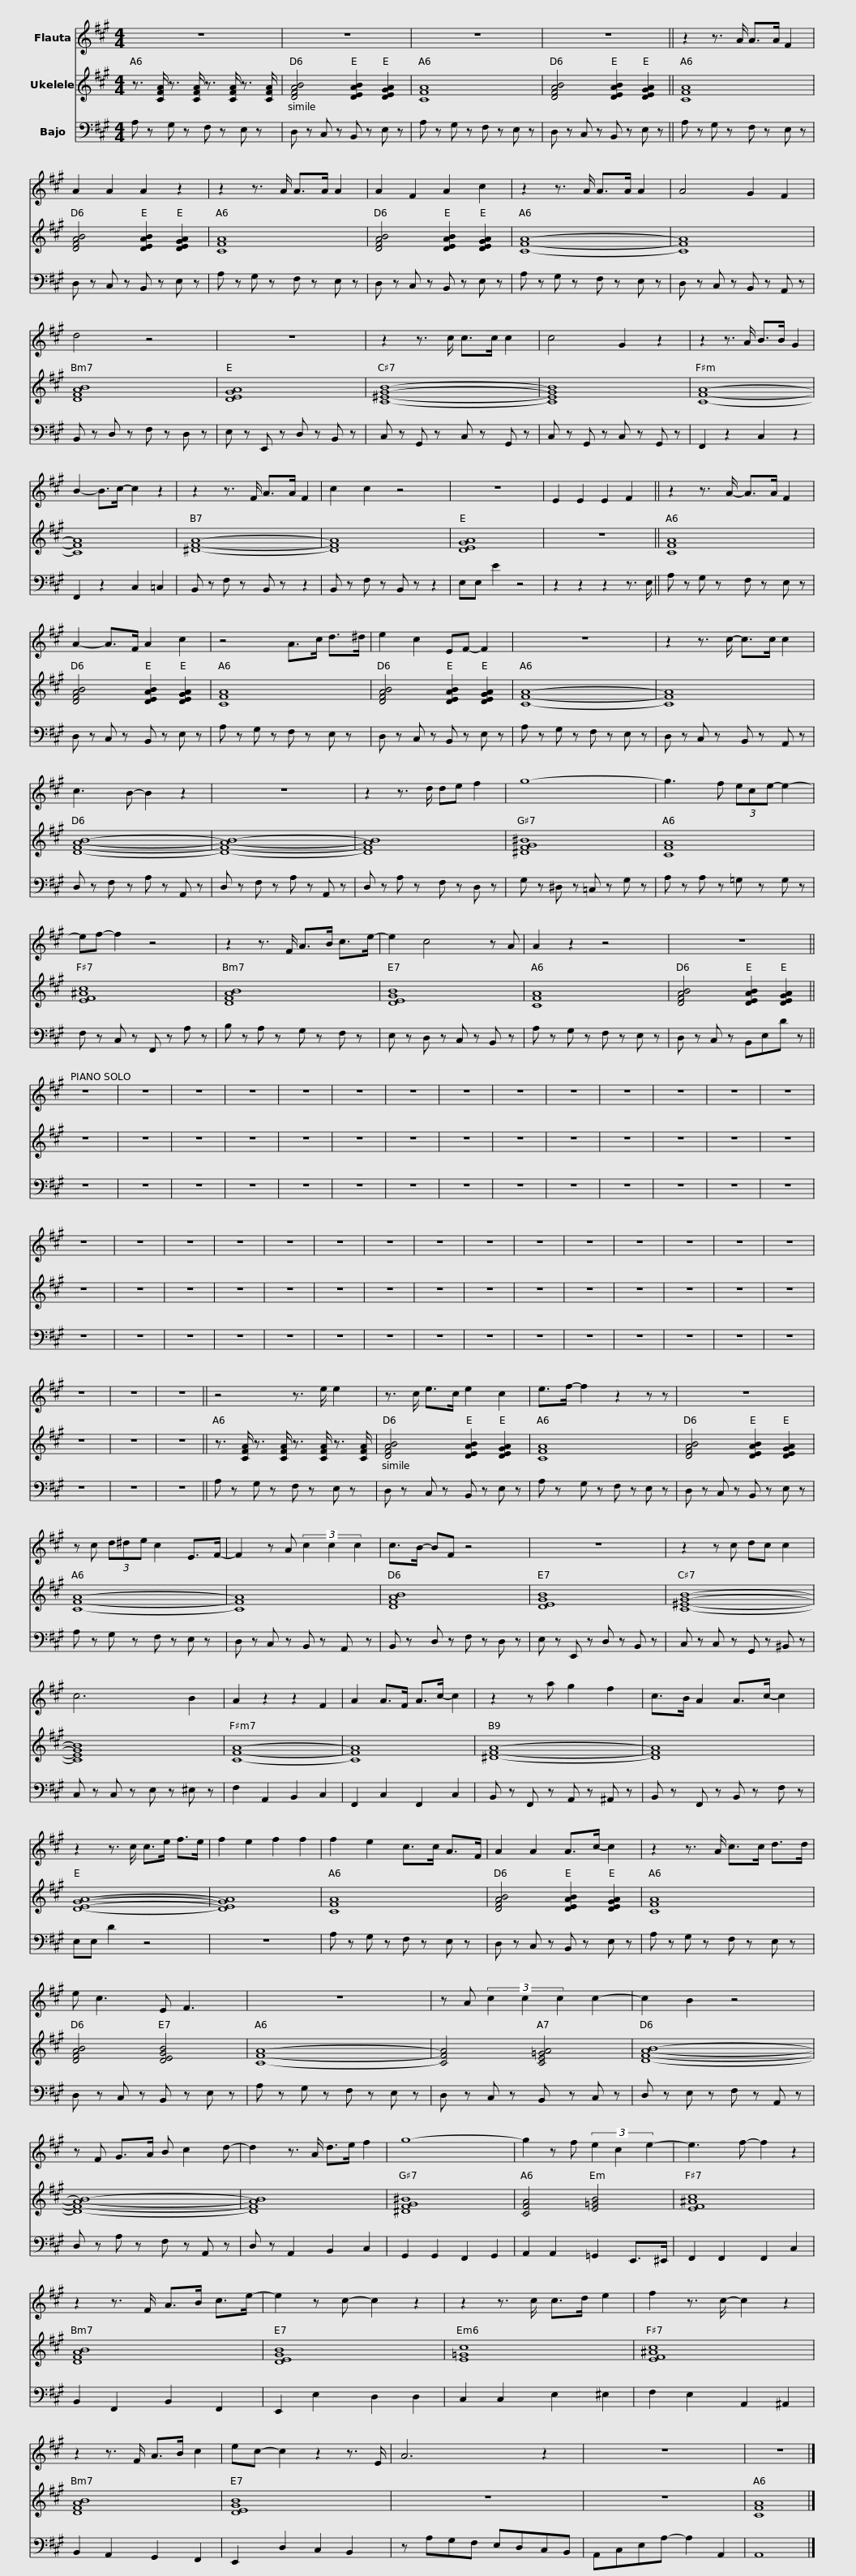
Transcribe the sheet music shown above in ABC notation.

X:1
%%score 1 2 3
L:1/8
M:4/4
I:linebreak $
K:A
V:1 treble
V:2 treble
V:3 bass transpose=-12
V:1
 z8 | z8 | z8 |$ z8 || z2 z3/2 A/ A>A F2 | %5
 A2 A2 A2 z2 | z2 z3/2 A/ A>A A2 |$ A2 F2 A2 c2 | z2 z3/2 A/ A>A A2 | A4 G2 F2 | %10
 d4 z4 |$ z8 | z2 z3/2 c/ c>c c2 | c4 G2 z2 | z2 z3/2 A/ B>B G2 |$ %15
 B2- B>c- c2 z2 | z2 z3/2 F/ A>A F2 | c2 c2 z4 | z8 | E2 E2 E2 F2 ||$ %20
 z2 z3/2 A/- A>A F2 | A2- A>F A2 c2 | z4 A>c d>^d | e2 c2 EF- F2 |$ z8 | %25
 z2 z3/2 c/- c>c c2 | c3 B- B2 z2 | z8 |$ z2 z3/2 d/ de f2 | g8- | %30
 g3 f (3ece- e2- | ef- f2 z4 |$ z2 z3/2 F/ A>B c>e- | e2 c4 z A | A2 z2 z4 | %35
 z8 || z8 | z8 |$ z8 | z8 | %40
 z8 | z8 | z8 | z8 | z8 | %45
 z8 | z8 | z8 | z8 | z8 | %50
 z8 | z8 | z8 | z8 | z8 | %55
 z8 | z8 | z8 | z8 | z8 |$ %60
 z8 | z8 | z8 | z8 | z8 | %65
 z8 | z8 | z8 || z4 z3/2 e/ e2 | z3/2 c/ e>c e2 c2 |$ %70
 e>f- f2 z2 z z | z8 | z c (3d^de c2 E>F- | F2 z A (3c2 c2 c2 |$ c>B- BF z4 | %75
 z8 | z2 z c dc c2 | c6 B2 |$ A2 z2 z2 F2 | A2 A>F A>c- c2 | %80
 z2 z a g2 f2 | c>B A2 A>c- c2 | z2 z3/2 c/ c>e f>e |$ f2 e2 f2 f2 | f2 e2 c>c A>F | %85
 A2 A2 A>c- c2 | z2 z3/2 A/ c>c d>d |$ e c3 E F3 | z8 | z A (3c2 c2 c2 c2- | %90
 c2 B2 z4 |$ z F G>A B c2 d- | d2 z3/2 A/ d>e f2 | g8- | g2 z f (3e2 c2 e2- | %95
 e3 f- f2 z2 |$ z2 z3/2 F/ A>B c>e- | e2 z c- c2 z2 | z2 z3/2 c/ c>d e2 | f2 z3/2 c/- c2 z2 | %100
 z2 z3/2 F/ A>B c2 | ec- c2 z2 z3/2 E/ |$ A6 z2 | z8 | z8 |] %105
V:2
 z3/2 [CFA]/ z3/2 [CFA]/ z3/2 [CFA]/ z3/2 [CFA]/ | [DFAB]4 [DEAB]2 [DEGA]2 | [CFA]8 |$ [DFAB]4 [DEAB]2 [DEGA]2 || [CFA]8 | %5
 [DFAB]4 [DEAB]2 [DEGA]2 | [CFA]8 |$ [DFAB]4 [DEAB]2 [DEGA]2 | [CFA]8- | [CFA]8 | %10
 [DFAB]8 |$ [DEGA]8 | [C^EGB]8- | [CEGB]8 | [CFA]8- |$ %15
 [CFA]8 | [^DFA]8- | [DFA]8 | [DEGA]8 | z8 ||$ %20
 [CFA]8 | [DFAB]4 [DEAB]2 [DEGA]2 | [CFA]8 | [DFAB]4 [DEAB]2 [DEGA]2 |$ [CFA]8- | %25
 [CFA]8 | [DFAB]8- | [DFAB]8- |$ [DFAB]8 | [^DFG^B]8 | %30
 [CFA]8 | [EF^Ac]8 |$ [DFAB]8 | [DEGB]8 | [CFA]8 | %35
 [DFAB]4 [DEAB]2 [DEGA]2 || z8 | z8 |$ z8 | z8 | %40
 z8 | z8 | z8 | z8 | z8 | %45
 z8 | z8 | z8 | z8 | z8 | %50
 z8 | z8 | z8 | z8 | z8 | %55
 z8 | z8 | z8 | z8 | z8 |$ %60
 z8 | z8 | z8 | z8 | z8 | %65
 z8 | z8 | z8 || z3/2 [CFA]/ z3/2 [CFA]/ z3/2 [CFA]/ z3/2 [CFA]/ | [DFAB]4 [DEAB]2 [DEGA]2 |$ %70
 [CFA]8 | [DFAB]4 [DEAB]2 [DEGA]2 | [CFA]8- | [CFA]8 |$ [DFAB]8 | %75
 [DEGB]8 | [C^EGB]8- | [CEGB]8 |$ [CFA]8- | [CFA]8 | %80
 [^DFA]8- | [DFA]8 | [DEGA]8- |$ [DEGA]8 | [CFA]8 | %85
 [DFAB]4 [DEAB]2 [DEGA]2 | [CFA]8 |$ [DFAB]4 [DEGB]4 | [CFA]8- | [CFA]4 [CE=GA]4 | %90
 [DFAB]8- |$ [DFAB]8- | [DFAB]8 | [^DFG^B]8 | [CFA]4 [E=GB]4 | %95
 [EF^Ac]8 |$ [DFAB]8 | [DEGB]8 | [E=Gc]8 | [EF^Ac]8 | %100
 [DFAB]8 | [DEGB]8 |$ z8 | z8 | [CFA]8 |] %105
V:3
 A, z G, z F, z E, z | D, z C, z B,, z E, z | A, z G, z F, z E, z |$ D, z C, z B,, z E, z || A, z G, z F, z E, z | %5
 D, z C, z B,, z E, z | A, z G, z F, z E, z |$ D, z C, z B,, z E, z | A, z G, z F, z E, z | D, z C, z B,, z A,, z | %10
 B,, z D, z F, z D, z |$ E, z E,, z D, z B,, z | C, z G,, z C, z G,, z | C, z G,, z C, z G,, z | F,,2 z2 C,2 z2 |$ %15
 F,,2 z2 C,2 =C,2 | B,, z F, z B,, z z2 | B,, z F, z B,, z z2 | E,E, E2 z4 | z2 z2 z2 z3/2 E,/ ||$ %20
 A, z G, z F, z E, z | D, z C, z B,, z E, z | A, z G, z F, z E, z | D, z C, z B,, z E, z |$ A, z G, z F, z E, z | %25
 D, z C, z B,, z A,, z | D, z F, z A, z A,, z | D, z F, z A, z A,, z |$ D, z A, z F, z D, z | G, z ^D, z =C, z G, z | %30
 A, z A, z =G, z G, z | F, z C, z F,, z A, z |$ B, z A, z G, z F, z | E, z D, z C, z B,, z | A, z G, z F, z E, z | %35
 D, z C, z B,,E,D z || z8 | z8 |$ z8 | z8 | %40
 z8 | z8 | z8 | z8 | z8 | %45
 z8 | z8 | z8 | z8 | z8 | %50
 z8 | z8 | z8 | z8 | z8 | %55
 z8 | z8 | z8 | z8 | z8 |$ %60
 z8 | z8 | z8 | z8 | z8 | %65
 z8 | z8 | z8 || A, z G, z F, z E, z | D, z C, z B,, z E, z |$ %70
 A, z G, z F, z E, z | D, z C, z B,, z E, z | A, z G, z F, z E, z | D, z C, z B,, z A,, z |$ B,, z D, z F, z D, z | %75
 E, z E,, z D, z B,, z | C, z C, z G,, z ^B,, z | C, z C, z E, z ^E, z |$ F,2 A,,2 B,,2 C,2 | F,,2 C,2 F,,2 C,2 | %80
 B,, z F,, z A,, z ^A,, z | B,, z F,, z B,, z F, z | E,E, D2 z4 |$ z8 | A, z G, z F, z E, z | %85
 D, z C, z B,, z E, z | A, z G, z F, z E, z |$ D, z C, z B,, z E, z | A, z G, z F, z E, z | D, z C, z B,, z C, z | %90
 D, z E, z F, z A,, z |$ D, z A, z F, z A,, z | D, z A,,2 B,,2 C,2 | G,,2 G,,2 F,,2 G,,2 | A,,2 A,,2 =G,,2 E,,>^E,, | %95
 F,,2 F,,2 F,,2 C,2 |$ B,,2 F,,2 B,,2 F,,2 | E,,2 E,2 D,2 D,2 | C,2 C,2 E,2 ^E,2 | F,2 E,2 A,,2 ^A,,2 | %100
 B,,2 A,,2 G,,2 F,,2 | E,,2 D,2 C,2 B,,2 |$ z A,G,F, E,D,C,B,, | A,,C,E,A,- A,2 A,,2 | A,,8 |] %105
